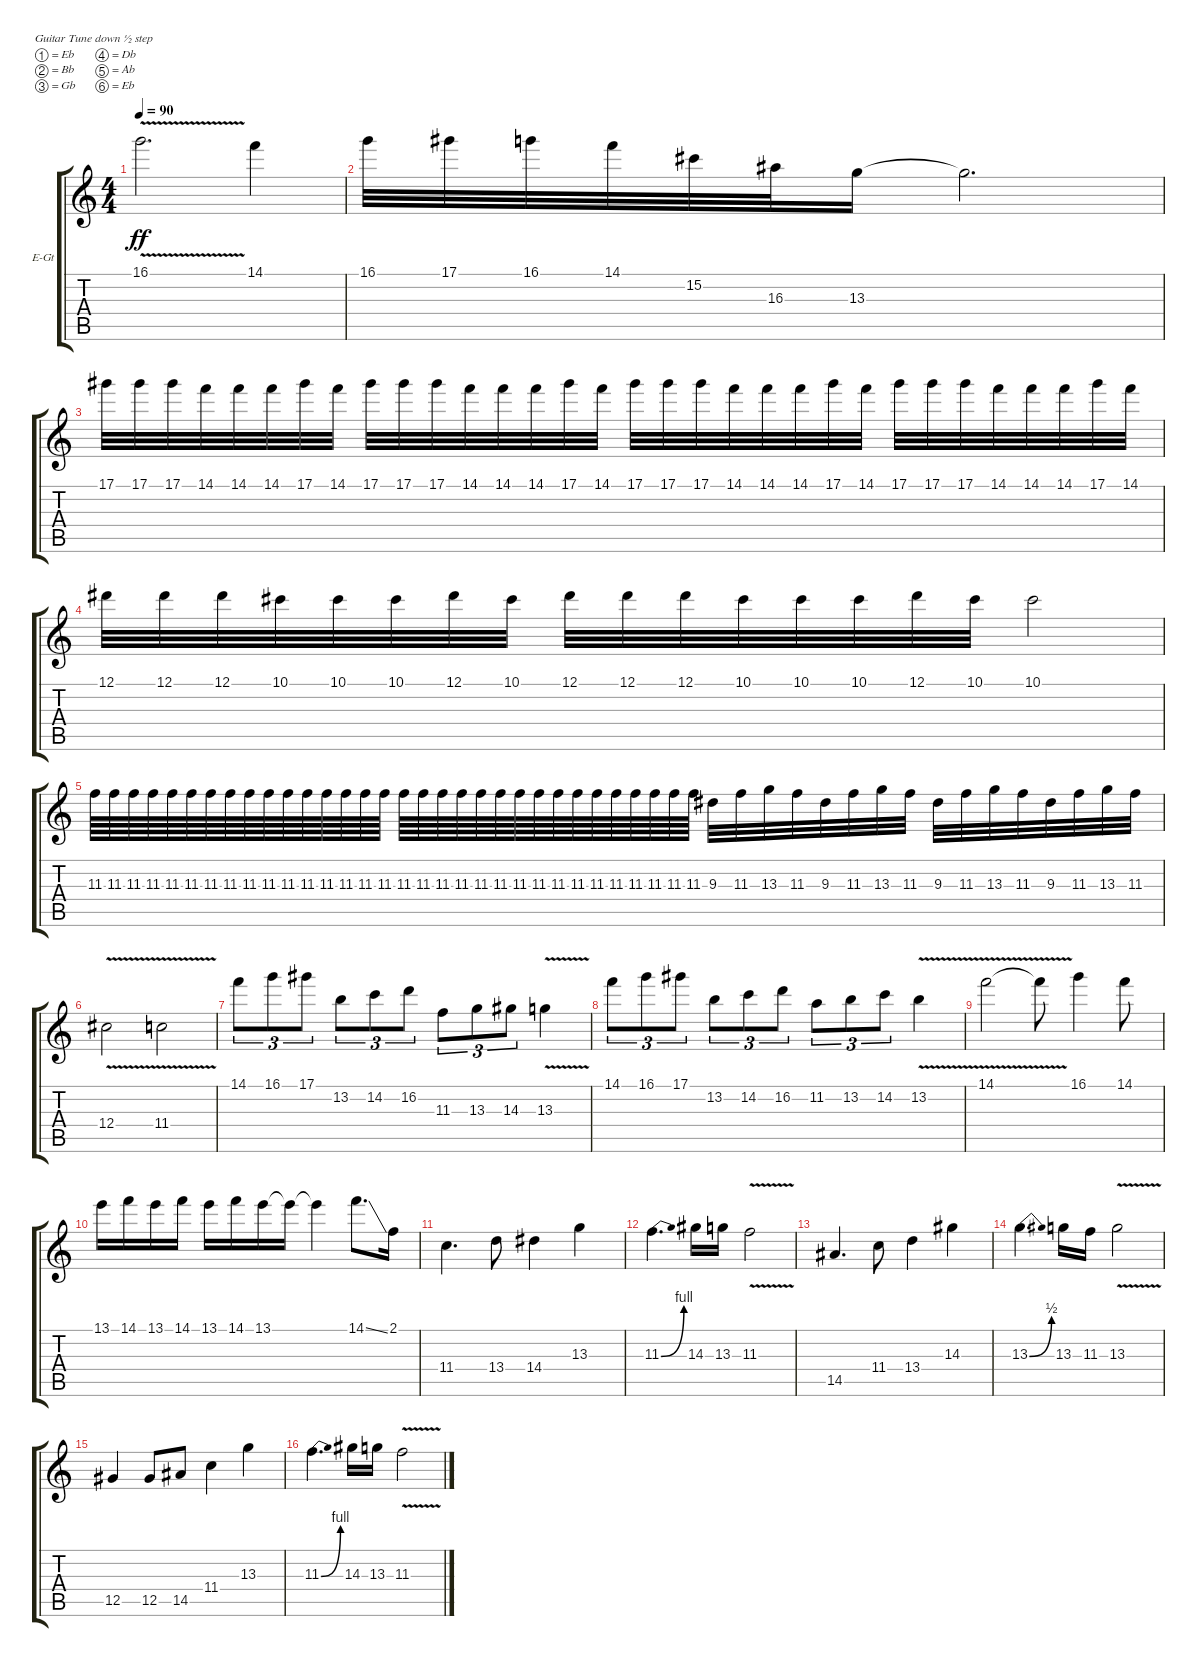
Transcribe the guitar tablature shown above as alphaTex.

\bracketExtendMode groupsimilarinstruments
\firstSystemTrackNameOrientation horizontal
\otherSystemsTrackNameOrientation horizontal
\track ("Гитара 1" "E-Gt") {instrument distortionguitar}
\staff {score tabs}
\tuning (Eb4 Bb3 Gb3 Db3 Ab2 Eb2)
\ts (4 4)
\tempo 90
\clef g2
\ks c
16.1{v}.2{d dy ff} 14.1.4 |
16.1.32 17.1.32 16.1.32 14.1.32 15.2.32 16.3.32 13.3.16 13.3{t}.2{d} |
17.1.32 17.1.32 17.1.32 14.1.32 14.1.32 14.1.32 17.1.32 14.1.32 17.1.32 17.1.32 17.1.32 14.1.32 14.1.32 14.1.32 17.1.32 14.1.32 17.1.32 17.1.32 17.1.32 14.1.32 14.1.32 14.1.32 17.1.32 14.1.32 17.1.32 17.1.32 17.1.32 14.1.32 14.1.32 14.1.32 17.1.32 14.1.32 |
12.1.32 12.1.32 12.1.32 10.1.32 10.1.32 10.1.32 12.1.32 10.1.32 12.1.32 12.1.32 12.1.32 10.1.32 10.1.32 10.1.32 12.1.32 10.1.32 10.1.2 |
11.3.64 11.3.64 11.3.64 11.3.64 11.3.64 11.3.64 11.3.64 11.3.64 11.3.64 11.3.64 11.3.64 11.3.64 11.3.64 11.3.64 11.3.64 11.3.64 11.3.64 11.3.64 11.3.64 11.3.64 11.3.64 11.3.64 11.3.64 11.3.64 11.3.64 11.3.64 11.3.64 11.3.64 11.3.64 11.3.64 11.3.64 11.3.64 9.3.32 11.3.32 13.3.32 11.3.32 9.3.32 11.3.32 13.3.32 11.3.32 9.3.32 11.3.32 13.3.32 11.3.32 9.3.32 11.3.32 13.3.32 11.3.32 |
12.4{v}.2 11.4{v}.2 |
14.1.8{tu (3 2)} 16.1.8{tu (3 2)} 17.1.8{tu (3 2)} 13.2.8{tu (3 2)} 14.2.8{tu (3 2)} 16.2.8{tu (3 2)} 11.3.8{tu (3 2)} 13.3.8{tu (3 2)} 14.3.8{tu (3 2)} 13.3{v}.4 |
14.1.8{tu (3 2)} 16.1.8{tu (3 2)} 17.1.8{tu (3 2)} 13.2.8{tu (3 2)} 14.2.8{tu (3 2)} 16.2.8{tu (3 2)} 11.2.8{tu (3 2)} 13.2.8{tu (3 2)} 14.2.8{tu (3 2)} 13.2{v}.4 |
14.1{v}.2 14.1{v t}.8 16.1.4 14.1.8 |
13.1.16 14.1.16 13.1.16 14.1.16 13.1.16 14.1.16 13.1.16 13.1{t}.16 13.1{t}.4 14.1{ss}.8{d} 2.1.16 |
11.4.4{d} 13.4.8 14.4.4 13.3.4 |
11.3{be (bend 0 0 26.4 4)}.4{d} 14.3.16 13.3.16 11.3{v}.2 |
14.5.4{d} 11.4.8 13.4.4 14.3.4 |
13.3{be (bend 0 0 25.8 2)}.4{d} 13.3.16 11.3.16 13.3{v}.2 |
12.5.4 12.5.8 14.5.8 11.4.4 13.3.4 |
11.3{be (bend 0 0 23.4 4)}.4{d} 14.3.16 13.3.16 11.3{v}.2
